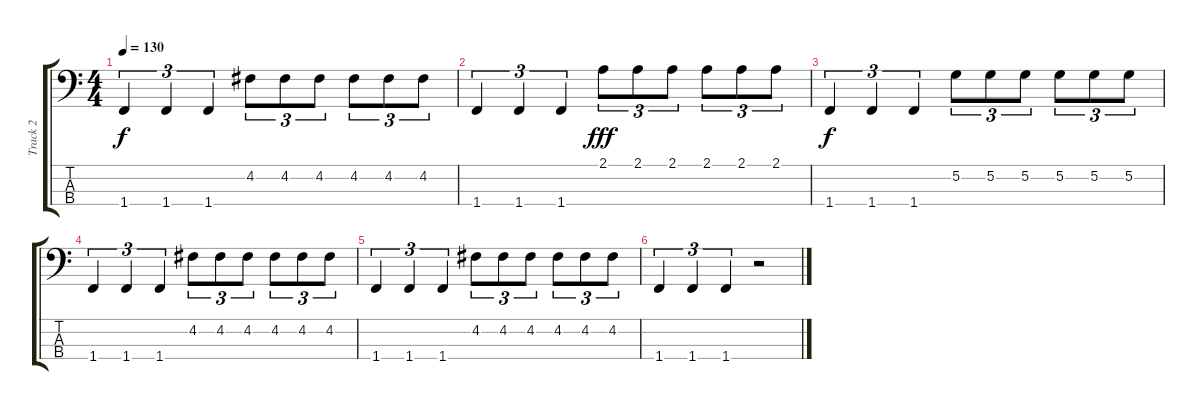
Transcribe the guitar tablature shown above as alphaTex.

\track ("Track 2" "Track 2") {instrument synthbass2}
\staff {score tabs}
\tuning (G2 D2 A1 E1) {hide}
\ts (4 4)
\tempo 130
\clef f4
\ks c
1.4.4{tu (3 2) dy f} 1.4.4{tu (3 2)} 1.4.4{tu (3 2)} 4.2.8{tu (3 2)} 4.2.8{tu (3 2)} 4.2.8{tu (3 2)} 4.2.8{tu (3 2)} 4.2.8{tu (3 2)} 4.2.8{tu (3 2)} |
1.4.4{tu (3 2)} 1.4.4{tu (3 2)} 1.4.4{tu (3 2)} 2.1.8{tu (3 2) dy fff} 2.1.8{tu (3 2)} 2.1.8{tu (3 2)} 2.1.8{tu (3 2)} 2.1.8{tu (3 2)} 2.1.8{tu (3 2)} |
1.4.4{tu (3 2) dy f} 1.4.4{tu (3 2)} 1.4.4{tu (3 2)} 5.2.8{tu (3 2)} 5.2.8{tu (3 2)} 5.2.8{tu (3 2)} 5.2.8{tu (3 2)} 5.2.8{tu (3 2)} 5.2.8{tu (3 2)} |
1.4.4{tu (3 2)} 1.4.4{tu (3 2)} 1.4.4{tu (3 2)} 4.2.8{tu (3 2)} 4.2.8{tu (3 2)} 4.2.8{tu (3 2)} 4.2.8{tu (3 2)} 4.2.8{tu (3 2)} 4.2.8{tu (3 2)} |
1.4.4{tu (3 2)} 1.4.4{tu (3 2)} 1.4.4{tu (3 2)} 4.2.8{tu (3 2)} 4.2.8{tu (3 2)} 4.2.8{tu (3 2)} 4.2.8{tu (3 2)} 4.2.8{tu (3 2)} 4.2.8{tu (3 2)} |
1.4.4{tu (3 2)} 1.4.4{tu (3 2)} 1.4.4{tu (3 2)} r.2
